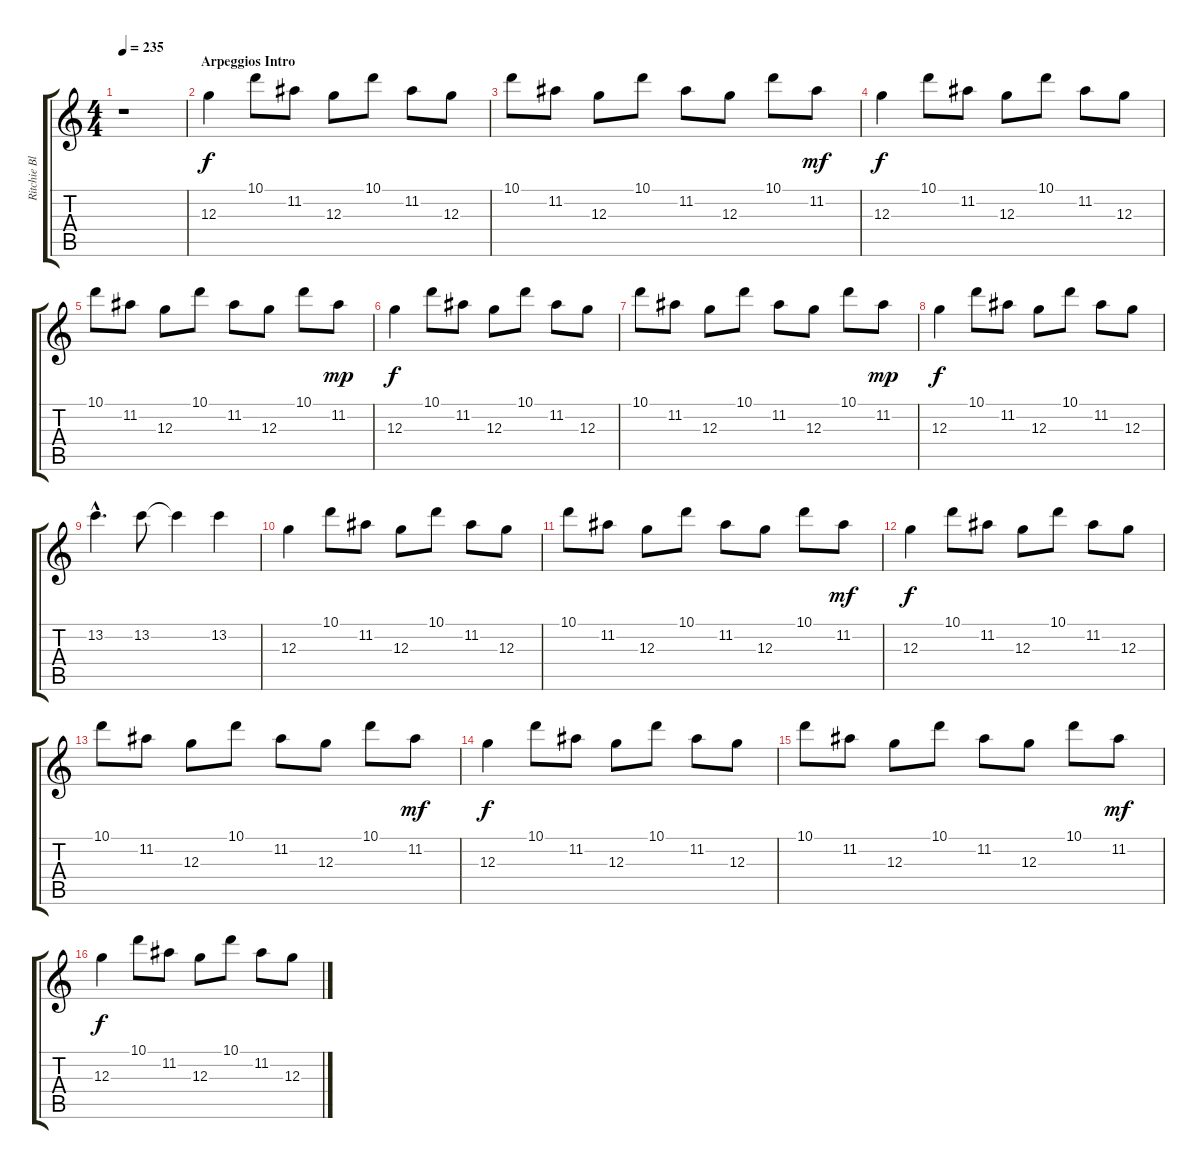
\track ("Ritchie Blackmore" "Ritchie Bl") {instrument overdrivenguitar}
\staff {score tabs}
\tuning (E4 B3 G3 D3 A2 E2) {hide}
\ts (4 4)
\tempo 235
\clef g2
\ks c
r.1{dy f instrument overdrivenguitar} |
\section ("" "Arpeggios Intro")
12.3.4 10.1.8 11.2.8 12.3.8 10.1.8 11.2.8 12.3.8 |
10.1.8 11.2.8 12.3.8 10.1.8 11.2.8 12.3.8 10.1.8 11.2.8{dy mf} |
12.3.4{dy f} 10.1.8 11.2.8 12.3.8 10.1.8 11.2.8 12.3.8 |
10.1.8 11.2.8 12.3.8 10.1.8 11.2.8 12.3.8 10.1.8 11.2.8{dy mp} |
12.3.4{dy f} 10.1.8 11.2.8 12.3.8 10.1.8 11.2.8 12.3.8 |
10.1.8 11.2.8 12.3.8 10.1.8 11.2.8 12.3.8 10.1.8 11.2.8{dy mp} |
12.3.4{dy f} 10.1.8 11.2.8 12.3.8 10.1.8 11.2.8 12.3.8 |
13.2{hac}.4{d} 13.2.8 13.2{t}.4 13.2.4 |
12.3.4 10.1.8 11.2.8 12.3.8 10.1.8 11.2.8 12.3.8 |
10.1.8 11.2.8 12.3.8 10.1.8 11.2.8 12.3.8 10.1.8 11.2.8{dy mf} |
12.3.4{dy f} 10.1.8 11.2.8 12.3.8 10.1.8 11.2.8 12.3.8 |
10.1.8 11.2.8 12.3.8 10.1.8 11.2.8 12.3.8 10.1.8 11.2.8{dy mf} |
12.3.4{dy f} 10.1.8 11.2.8 12.3.8 10.1.8 11.2.8 12.3.8 |
10.1.8 11.2.8 12.3.8 10.1.8 11.2.8 12.3.8 10.1.8 11.2.8{dy mf} |
12.3.4{dy f} 10.1.8 11.2.8 12.3.8 10.1.8 11.2.8 12.3.8
